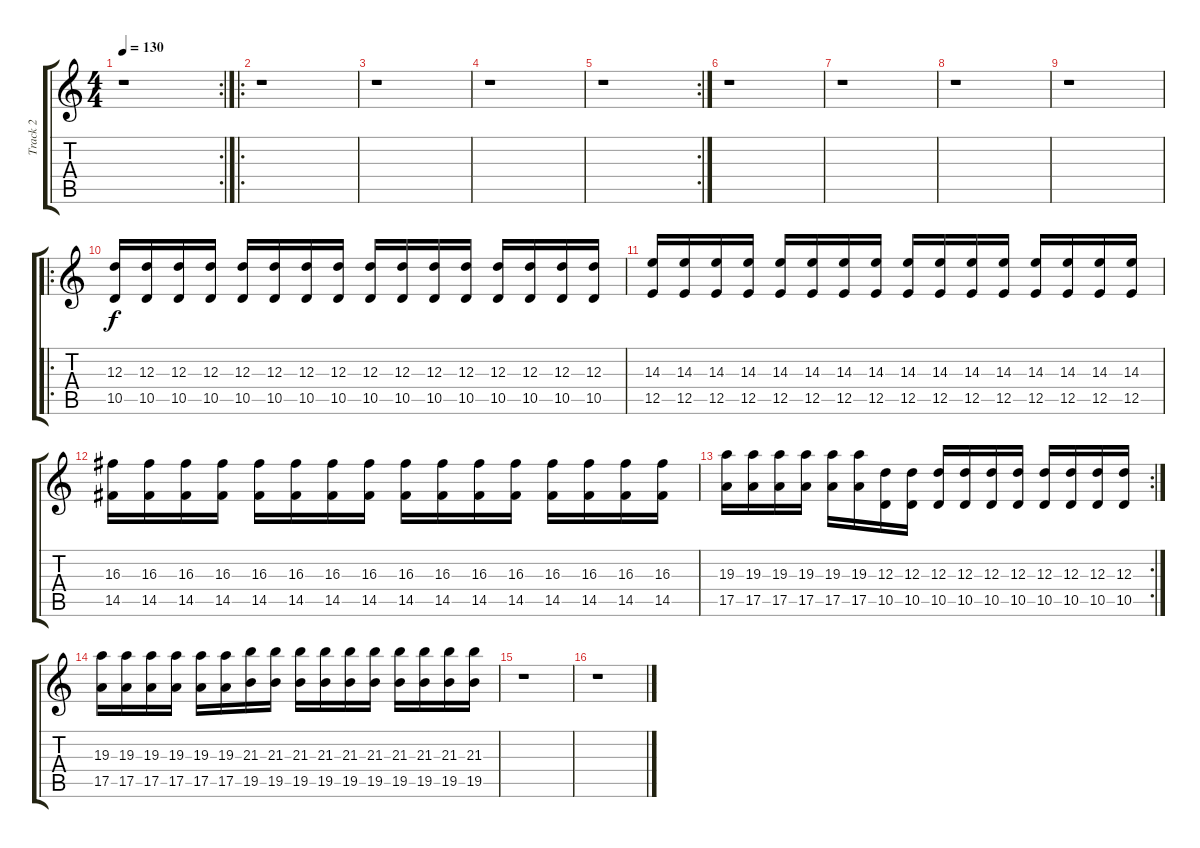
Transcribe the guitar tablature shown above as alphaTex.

\track ("Track 2" "Track 2") {instrument distortionguitar}
\staff {score tabs}
\tuning (B3 Gb3 D3 A2 E2 B1) {hide}
\rc 2
\ts (4 4)
\tempo 130
\clef g2
\ks c
r.1{dy f} |
\ro
r.1 |
r.1 |
r.1 |
\rc 2
r.1 |
r.1 |
r.1 |
r.1 |
r.1 |
\ro
(12.3 10.5).16 (12.3 10.5).16 (12.3 10.5).16 (12.3 10.5).16 (12.3 10.5).16 (12.3 10.5).16 (12.3 10.5).16 (12.3 10.5).16 (12.3 10.5).16 (12.3 10.5).16 (12.3 10.5).16 (12.3 10.5).16 (12.3 10.5).16 (12.3 10.5).16 (12.3 10.5).16 (12.3 10.5).16 |
(14.3 12.5).16 (14.3 12.5).16 (14.3 12.5).16 (14.3 12.5).16 (14.3 12.5).16 (14.3 12.5).16 (14.3 12.5).16 (14.3 12.5).16 (14.3 12.5).16 (14.3 12.5).16 (14.3 12.5).16 (14.3 12.5).16 (14.3 12.5).16 (14.3 12.5).16 (14.3 12.5).16 (14.3 12.5).16 |
(16.3 14.5).16 (16.3 14.5).16 (16.3 14.5).16 (16.3 14.5).16 (16.3 14.5).16 (16.3 14.5).16 (16.3 14.5).16 (16.3 14.5).16 (16.3 14.5).16 (16.3 14.5).16 (16.3 14.5).16 (16.3 14.5).16 (16.3 14.5).16 (16.3 14.5).16 (16.3 14.5).16 (16.3 14.5).16 |
\rc 2
(19.3 17.5).16 (19.3 17.5).16 (19.3 17.5).16 (19.3 17.5).16 (19.3 17.5).16 (19.3 17.5).16 (12.3 10.5).16 (12.3 10.5).16 (12.3 10.5).16 (12.3 10.5).16 (12.3 10.5).16 (12.3 10.5).16 (12.3 10.5).16 (12.3 10.5).16 (12.3 10.5).16 (12.3 10.5).16 |
(19.3 17.5).16 (19.3 17.5).16 (19.3 17.5).16 (19.3 17.5).16 (19.3 17.5).16 (19.3 17.5).16 (21.3 19.5).16 (21.3 19.5).16 (21.3 19.5).16 (21.3 19.5).16 (21.3 19.5).16 (21.3 19.5).16 (21.3 19.5).16 (21.3 19.5).16 (21.3 19.5).16 (21.3 19.5).16 |
r.1 |
r.1
